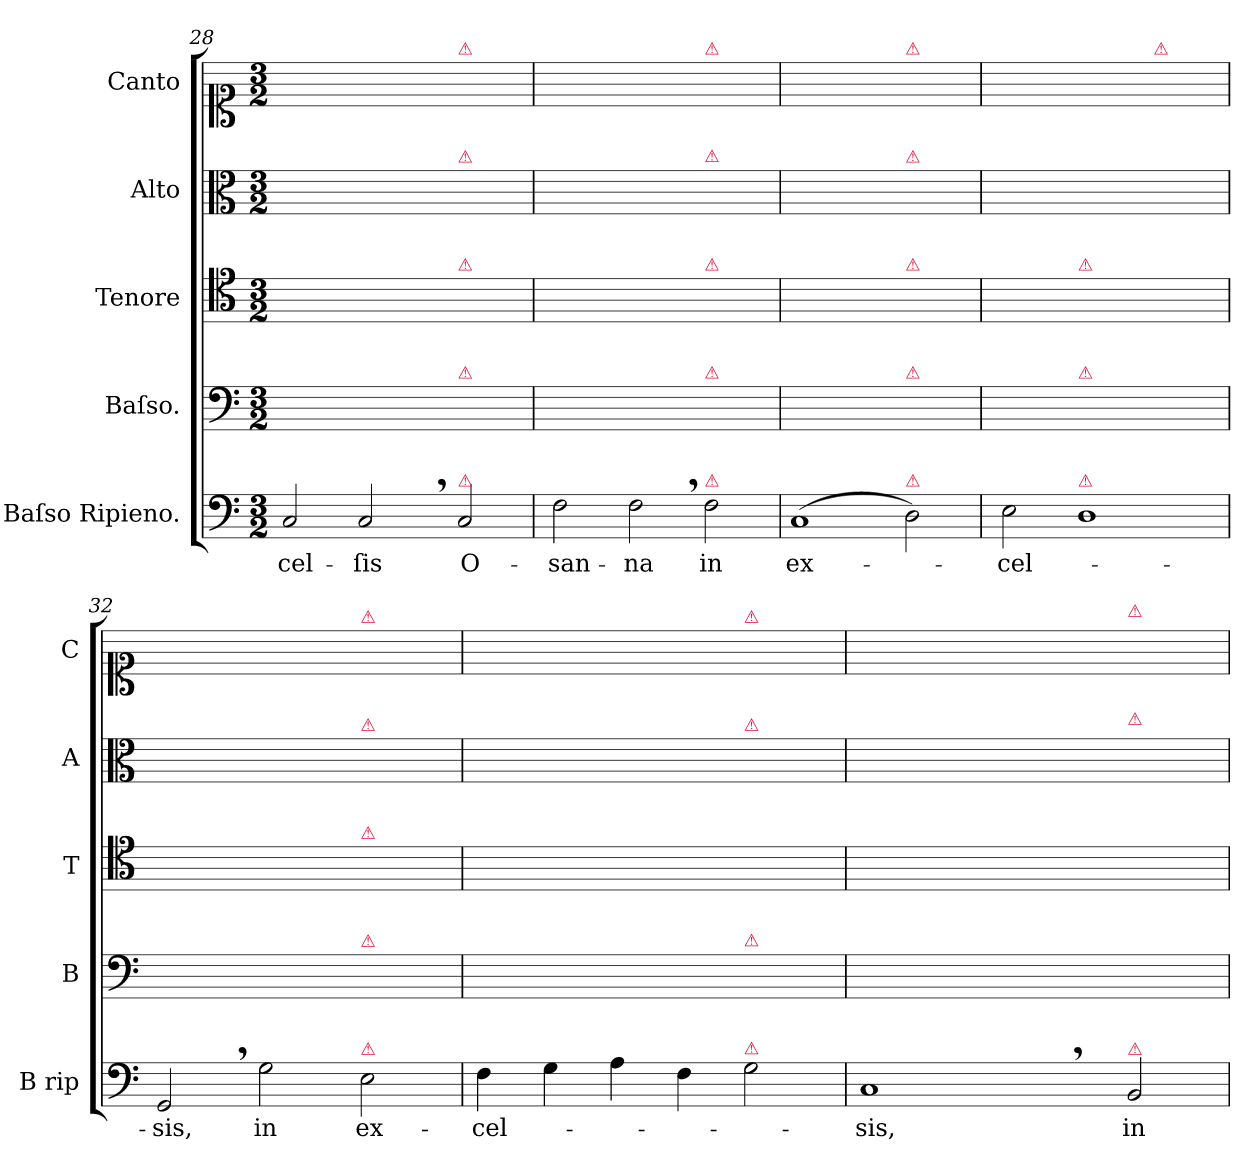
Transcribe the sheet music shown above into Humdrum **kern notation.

**kern	**text	**kern	**text	**kern	**kern	**text	**kern
*part5	*part5	*part4	*part4	*part3	*part2	*part2	*part1
*staff5	*staff5	*staff4	*staff4	*staff3	*staff2	*staff2	*staff1
*I"Baſso Ripieno.	*	*I"Baſso.	*	*I"Tenore	*I"Alto	*	*I"Canto
*I'B rip	*	*I'B	*	*I'T	*I'A	*	*I'C
*clefF4	*	*clefF4	*	*clefC4	*clefC3	*	*clefC1
*k[]	*	*k[]	*	*k[]	*k[]	*	*k[]
*M3/2	*	*M3/2	*	*M3/2	*M3/2	*	*M3/2
=28	=28	=28	=28	=28	=28	=28	=28
2C/	-cel-	2.C/yy	-cel-	2.c\yy	2.e\yy	-cel-	2.g\yy
2C,/	-ſis	.	.	.	.	.	.
.	.	4C/yy	.	4c\yy	4e\yy	.	4g\yy
!	!	!	!	!	!	!	!LO:TX:a:color=crimson:t=⚠
!	!	!	!	!	!LO:TX:a:color=crimson:t=⚠	!	!
!	!	!	!	!LO:TX:a:color=crimson:t=⚠	!	!	!
!	!	!LO:TX:a:color=crimson:t=⚠	!	!	!	!	!
!LO:TX:a:color=crimson:t=⚠	!	!	!	!	!	!	!
2C/	O-	2C/yy	.	2c\yy	2e\yy	-ſis	2g\yy
=29	=29	=29	=29	=29	=29	=29	=29
2F\	-san-	2FF/yy	.	2cyy	2fn\yy	.	2a\yy
2F,\	-na	2FF,</yy	-sis	2cyy	2f\yy	.	2a\yy
!	!	!	!	!	!	!	!LO:TX:a:color=crimson:t=⚠
!	!	!	!	!	!LO:TX:a:color=crimson:t=⚠	!	!
!	!	!	!	!LO:TX:a:color=crimson:t=⚠	!	!	!
!	!	!LO:TX:a:color=crimson:t=⚠	!	!	!	!	!
!LO:TX:a:color=crimson:t=⚠	!	!	!	!	!	!	!
2F\	in	2F\yy	.	2cyy	2f\yy	.	2a\yy
=30	=30	=30	=30	=30	=30	=30	=30
(1C	ex-	1Cyy	.	1cyy	1eyy	.	1gyy
!	!	!	!	!	!	!	!LO:TX:a:color=crimson:t=⚠
!	!	!	!	!	!LO:TX:a:color=crimson:t=⚠	!	!
!	!	!	!	!LO:TX:a:color=crimson:t=⚠	!	!	!
!	!	!LO:TX:a:color=crimson:t=⚠	!	!	!	!	!
!LO:TX:a:color=crimson:t=⚠	!	!	!	!	!	!	!
2D\)	.	2D\yy	.	2A/yy	2d\yy	.	2f#X/yy
=31	=31	=31	=31	=31	=31	=31	=31
2E\	-cel-	2E\yy	.	2Gyy	2c#X/yy	.	1gyy
!	!	!	!	!LO:TX:a:color=crimson:t=⚠	!	!	!
!	!	!LO:TX:a:color=crimson:t=⚠	!	!	!	!	!
!LO:TX:a:color=crimson:t=⚠	!	!	!	!	!	!	!
1D	.	1Dyy	.	1Ayy	1dyy	.	.
!	!	!	!	!	!	!	!LO:TX:a:color=crimson:t=⚠
.	.	.	.	.	.	.	2f#X/yy
=32	=32	=32	=32	=32	=32	=32	=32
2GG,</	-sis,	2GG/yy	.	1Byy	1dyy	.	2g\yy
2G\	in	2G\yy	.	.	.	.	2g\yy
!	!	!	!	!	!	!	!LO:TX:a:color=crimson:t=⚠
!	!	!	!	!	!LO:TX:a:color=crimson:t=⚠	!	!
!	!	!	!	!LO:TX:a:color=crimson:t=⚠	!	!	!
!	!	!LO:TX:a:color=crimson:t=⚠	!	!	!	!	!
!LO:TX:a:color=crimson:t=⚠	!	!	!	!	!	!	!
2E\	ex-	2E\yy	.	2ryy	2ryy	.	2g\yy
=33	=33	=33	=33	=33	=33	=33	=33
4F\	-cel-	4F\yy	.	1.ryy	2ryy	.	2a\yy
4G\	.	4G\yy	.	.	.	.	.
4A\	.	4A\yy	.	.	2f\yy	.	2a\yy
4F\	.	4F\yy	.	.	.	.	.
!	!	!	!	!	!	!	!LO:TX:a:color=crimson:t=⚠
!	!	!	!	!	!LO:TX:a:color=crimson:t=⚠	!	!
!	!	!LO:TX:a:color=crimson:t=⚠	!	!	!	!	!
!LO:TX:a:color=crimson:t=⚠	!	!	!	!	!	!	!
2G\	.	2G\yy	.	.	2d\yy	.	2b\yy
=34	=34	=34	=34	=34	=34	=34	=34
1C,<	-sis,	1Cyy	.	1.ryy	4e\yy	.	2cc\yy
.	.	.	.	.	4f\yy	.	.
.	.	.	.	.	4g\yy	.	2cc\yy
.	.	.	.	.	4e\yy	.	.
!	!	!	!	!	!	!	!LO:TX:a:color=crimson:t=⚠
!	!	!	!	!	!LO:TX:a:color=crimson:t=⚠	!	!
!LO:TX:a:color=crimson:t=⚠	!	!	!	!	!	!	!
2BB/	in	2BB/yy	.	.	2g\yy	.	2dd\yy
=	=	=	=	=	=	=	=
*-	*-	*-	*-	*-	*-	*-	*-
